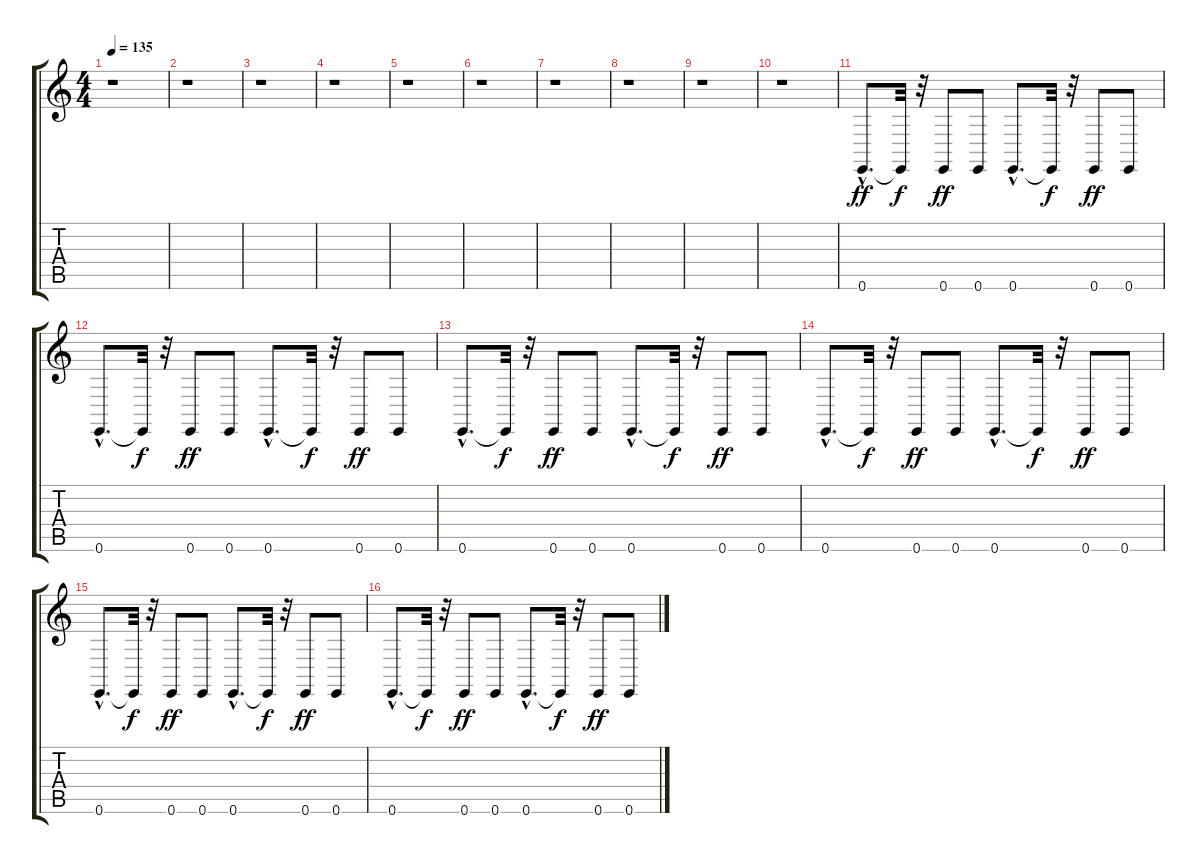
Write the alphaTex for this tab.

\track "" {instrument brightacousticpiano}
\staff {score tabs}
\tuning (E4 B3 G3 D3 A2 E2) {hide}
\ts (4 4)
\tempo 135
\clef g2
\ks c
r.1{dy ff} |
r.1 |
r.1 |
r.1 |
r.1 |
r.1 |
r.1 |
r.1 |
r.1 |
r.1 |
0.6{hac}.8{d} 0.6{t}.32{dy f} r.32 0.6.8{dy ff} 0.6.8 0.6{hac}.8{d} 0.6{t}.32{dy f} r.32 0.6.8{dy ff} 0.6.8 |
0.6{hac}.8{d} 0.6{t}.32{dy f} r.32 0.6.8{dy ff} 0.6.8 0.6{hac}.8{d} 0.6{t}.32{dy f} r.32 0.6.8{dy ff} 0.6.8 |
0.6{hac}.8{d} 0.6{t}.32{dy f} r.32 0.6.8{dy ff} 0.6.8 0.6{hac}.8{d} 0.6{t}.32{dy f} r.32 0.6.8{dy ff} 0.6.8 |
0.6{hac}.8{d} 0.6{t}.32{dy f} r.32 0.6.8{dy ff} 0.6.8 0.6{hac}.8{d} 0.6{t}.32{dy f} r.32 0.6.8{dy ff} 0.6.8 |
0.6{hac}.8{d} 0.6{t}.32{dy f} r.32 0.6.8{dy ff} 0.6.8 0.6{hac}.8{d} 0.6{t}.32{dy f} r.32 0.6.8{dy ff} 0.6.8 |
0.6{hac}.8{d} 0.6{t}.32{dy f} r.32 0.6.8{dy ff} 0.6.8 0.6{hac}.8{d} 0.6{t}.32{dy f} r.32 0.6.8{dy ff} 0.6.8
